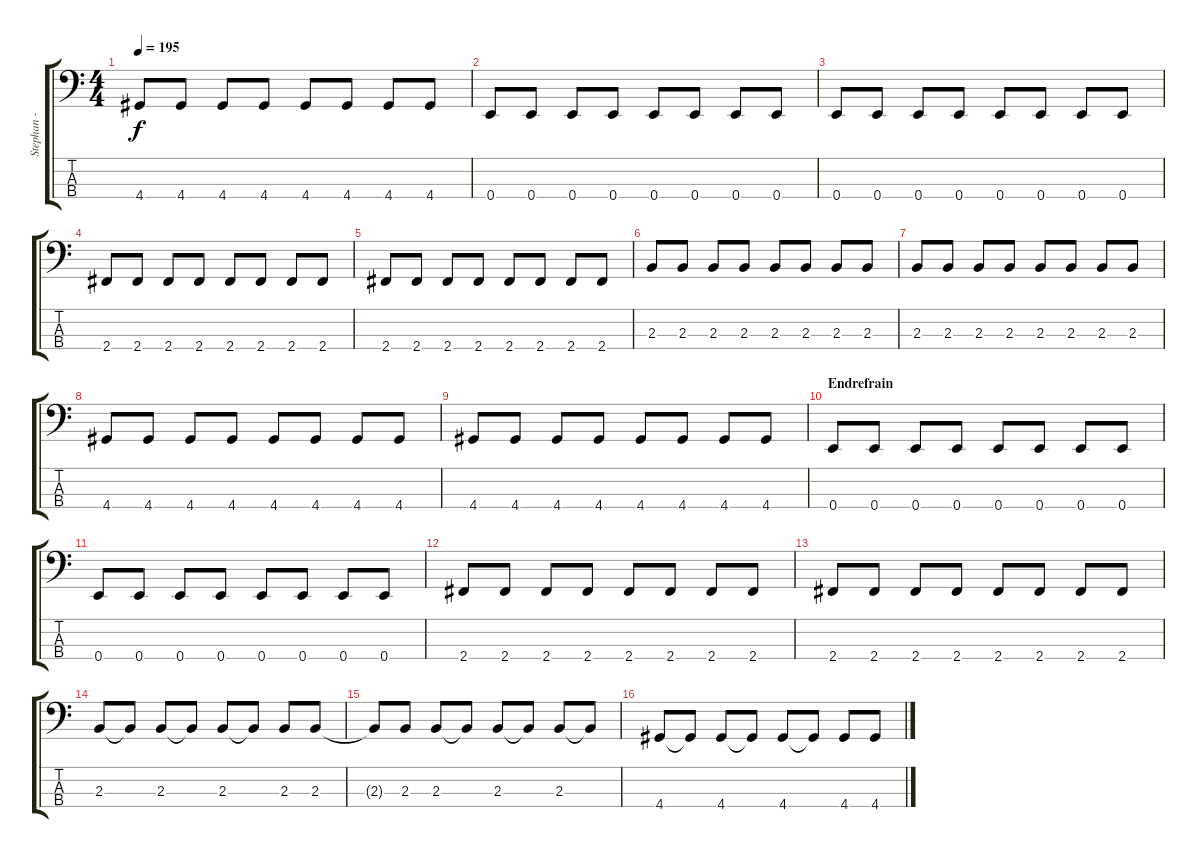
\track ("Stephan - Bass" "Stephan - ") {instrument slapbass2}
\staff {score tabs}
\tuning (G2 D2 A1 E1) {hide}
\ts (4 4)
\tempo 195
\clef f4
\ks c
4.4.8{dy f} 4.4.8 4.4.8 4.4.8 4.4.8 4.4.8 4.4.8 4.4.8 |
0.4.8 0.4.8 0.4.8 0.4.8 0.4.8 0.4.8 0.4.8 0.4.8 |
0.4.8 0.4.8 0.4.8 0.4.8 0.4.8 0.4.8 0.4.8 0.4.8 |
2.4.8 2.4.8 2.4.8 2.4.8 2.4.8 2.4.8 2.4.8 2.4.8 |
2.4.8 2.4.8 2.4.8 2.4.8 2.4.8 2.4.8 2.4.8 2.4.8 |
2.3.8 2.3.8 2.3.8 2.3.8 2.3.8 2.3.8 2.3.8 2.3.8 |
2.3.8 2.3.8 2.3.8 2.3.8 2.3.8 2.3.8 2.3.8 2.3.8 |
4.4.8 4.4.8 4.4.8 4.4.8 4.4.8 4.4.8 4.4.8 4.4.8 |
4.4.8 4.4.8 4.4.8 4.4.8 4.4.8 4.4.8 4.4.8 4.4.8 |
\section ("" "Endrefrain")
0.4.8 0.4.8 0.4.8 0.4.8 0.4.8 0.4.8 0.4.8 0.4.8 |
0.4.8 0.4.8 0.4.8 0.4.8 0.4.8 0.4.8 0.4.8 0.4.8 |
2.4.8 2.4.8 2.4.8 2.4.8 2.4.8 2.4.8 2.4.8 2.4.8 |
2.4.8 2.4.8 2.4.8 2.4.8 2.4.8 2.4.8 2.4.8 2.4.8 |
2.3.8 2.3{t}.8 2.3.8 2.3{t}.8 2.3.8 2.3{t}.8 2.3.8 2.3.8 |
2.3{t}.8 2.3.8 2.3.8 2.3{t}.8 2.3.8 2.3{t}.8 2.3.8 2.3{t}.8 |
4.4.8 4.4{t}.8 4.4.8 4.4{t}.8 4.4.8 4.4{t}.8 4.4.8 4.4.8
